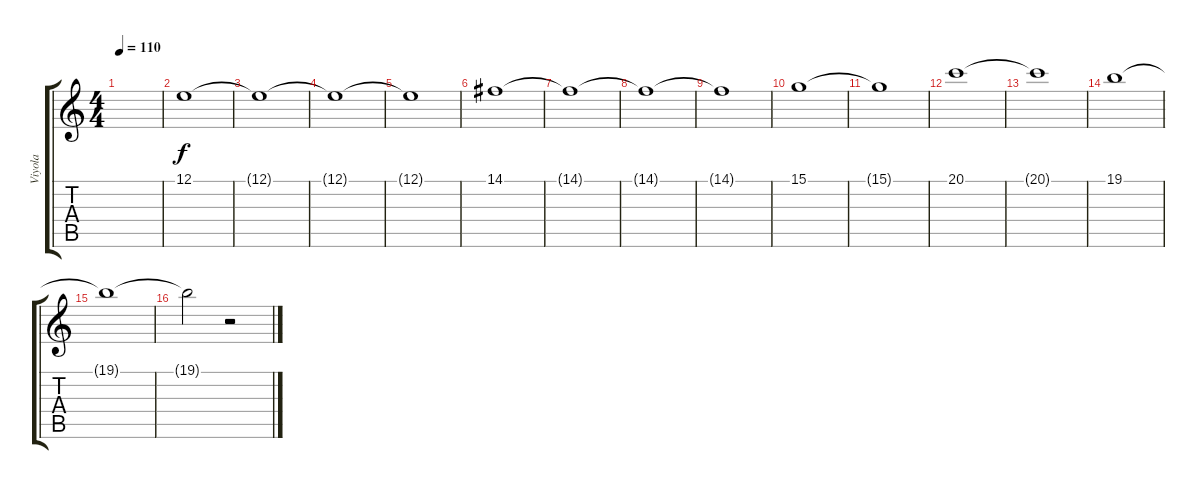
\track ("Viyola" "Viyola") {instrument viola}
\staff {score tabs}
\tuning (E4 B3 G3 D3 A2 E2) {hide}
\ts (4 4)
\tempo 110
\clef g2
\ks c
|
12.1.1 |
12.1{t}.1 |
12.1{t}.1 |
12.1{t}.1 |
14.1.1 |
14.1{t}.1 |
14.1{t}.1 |
14.1{t}.1 |
15.1.1 |
15.1{t}.1 |
20.1.1 |
20.1{t}.1 |
19.1.1 |
19.1{t}.1 |
19.1{t}.2 r.2
